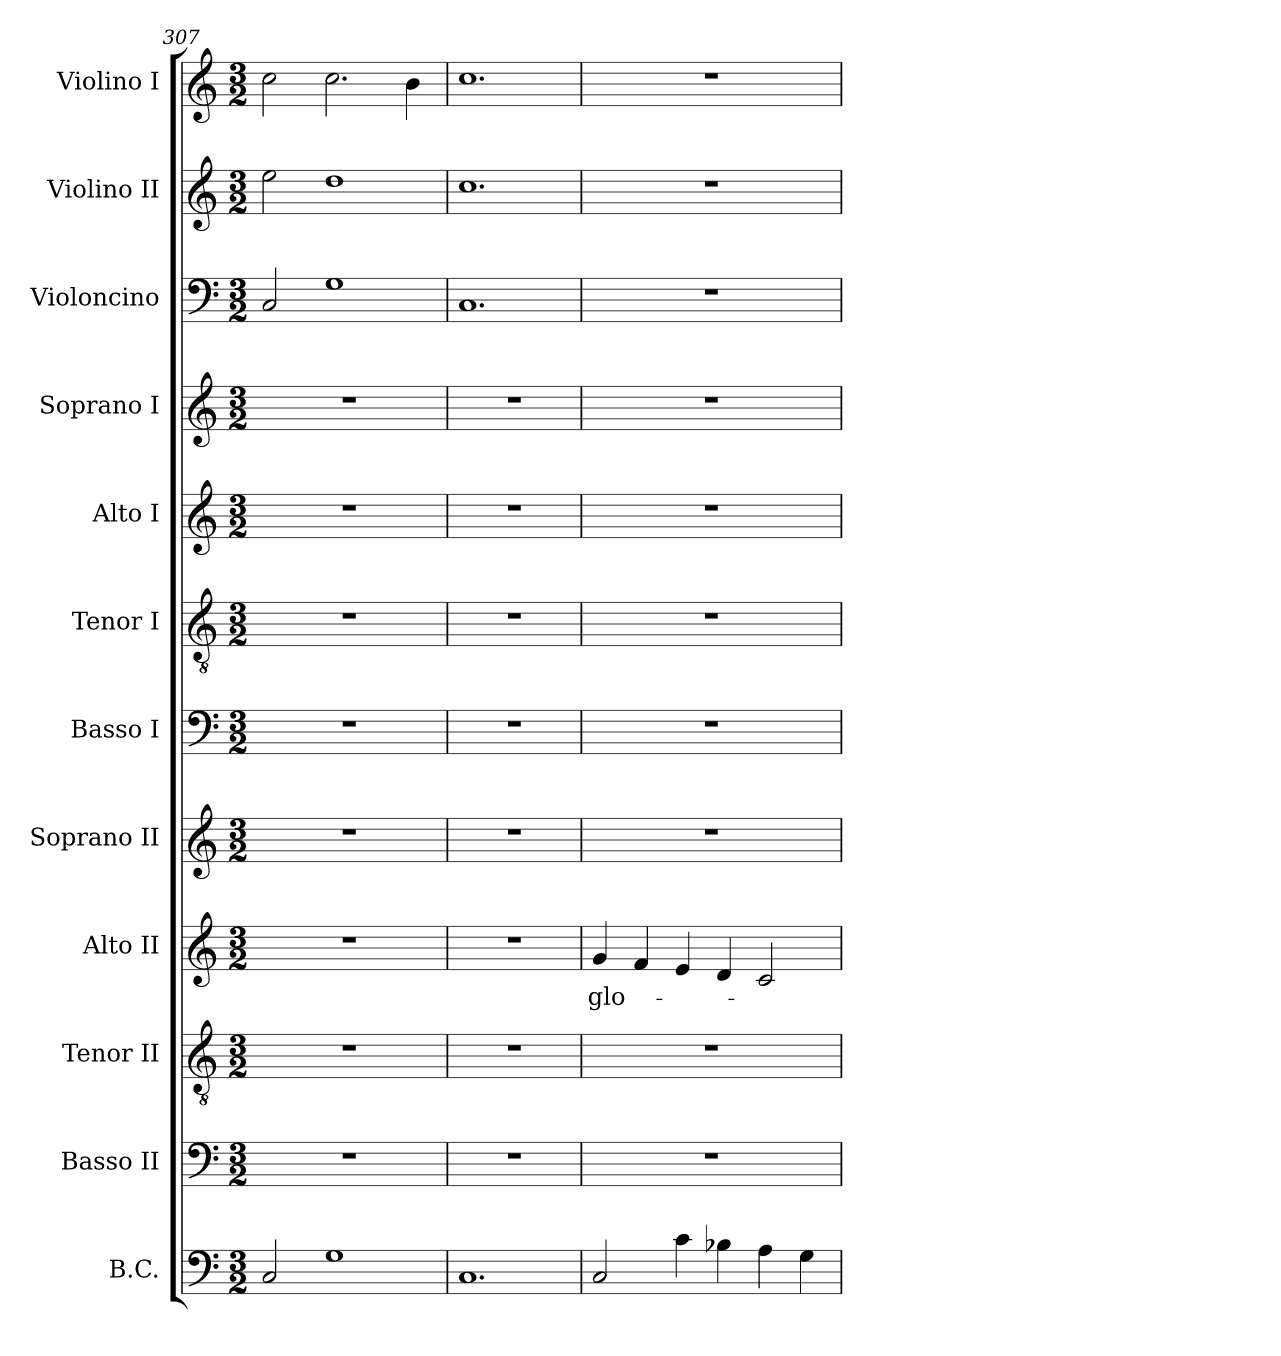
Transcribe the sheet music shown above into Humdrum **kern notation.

**kern	**kern	**kern	**kern	**text	**kern	**kern	**kern	**kern	**kern	**kern	**kern	**kern
*part12	*part11	*part10	*part9	*part9	*part8	*part7	*part6	*part5	*part4	*part3	*part2	*part1
*staff12	*staff11	*staff10	*staff9	*staff9	*staff8	*staff7	*staff6	*staff5	*staff4	*staff3	*staff2	*staff1
*I"B.C.	*I"Basso II	*I"Tenor II	*I"Alto II	*	*I"Soprano II	*I"Basso I	*I"Tenor I	*I"Alto I	*I"Soprano I	*I"Violoncino	*I"Violino II	*I"Violino I
*I'BC	*I'B 2	*I'T 2	*I'A 2	*	*I'S 2	*I'B 1	*I'T 1	*I'A 1	*I'S 1	*I'Vc.	*I'Vln. II	*I'Vln. I
*clefF4	*clefF4	*clefGv2	*clefG2	*	*clefG2	*clefF4	*clefGv2	*clefG2	*clefG2	*clefF4	*clefG2	*clefG2
*k[]	*k[]	*k[]	*k[]	*	*k[]	*k[]	*k[]	*k[]	*k[]	*k[]	*k[]	*k[]
*C:	*C:	*C:	*C:	*	*C:	*C:	*C:	*C:	*C:	*C:	*C:	*C:
*M3/2	*M3/2	*M3/2	*M3/2	*	*M3/2	*M3/2	*M3/2	*M3/2	*M3/2	*M3/2	*M3/2	*M3/2
=307	=307	=307	=307	=307	=307	=307	=307	=307	=307	=307	=307	=307
2C/	1.r	1.r	1.r	.	1.r	1.r	1.r	1.r	1.r	2C/	2ee\	2cc\
1G	.	.	.	.	.	.	.	.	.	1G	1dd	2.cc\
.	.	.	.	.	.	.	.	.	.	.	.	4b\
=308	=308	=308	=308	=308	=308	=308	=308	=308	=308	=308	=308	=308
1.C	1.r	1.r	1.r	.	1.r	1.r	1.r	1.r	1.r	1.C	1.cc	1.cc
!!LO:LB:g=z
=309	=309	=309	=309	=309	=309	=309	=309	=309	=309	=309	=309	=309
!	!	!	!	!LO:LY:b	!	!	!	!	!	!	!	!
2C/	1.r	1.r	4g/	glo-	1.r	1.r	1.r	1.r	1.r	1.r	1.r	1.r
.	.	.	4f/	.	.	.	.	.	.	.	.	.
4c\	.	.	4e/	.	.	.	.	.	.	.	.	.
4B-X\	.	.	4d/	.	.	.	.	.	.	.	.	.
4A\	.	.	2c/	.	.	.	.	.	.	.	.	.
4G\	.	.	.	.	.	.	.	.	.	.	.	.
=	=	=	=	=	=	=	=	=	=	=	=	=
*-	*-	*-	*-	*-	*-	*-	*-	*-	*-	*-	*-	*-
